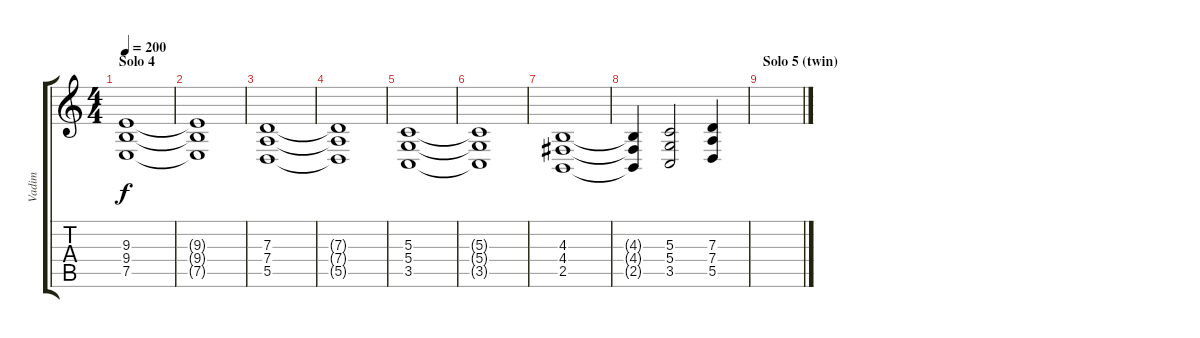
\track ("Vadim" "Vadim") {instrument stringensemble1}
\staff {score tabs}
\tuning (E4 B3 G3 D3 A2 E2) {hide}
\ts (4 4)
\section ("" "Solo 4")
\tempo 200
\clef g2
\ks c
(9.3 9.4 7.5).1{dy f} |
(9.3{t} 9.4{t} 7.5{t}).1 |
(7.3 7.4 5.5).1 |
(7.3{t} 7.4{t} 5.5{t}).1 |
(5.3 5.4 3.5).1 |
(5.3{t} 5.4{t} 3.5{t}).1 |
(4.3 4.4 2.5).1 |
(4.3{t} 4.4{t} 2.5{t}).4 (5.3 5.4 3.5).2 (7.3 7.4 5.5).4 |
\section ("" "Solo 5 (twin)")
